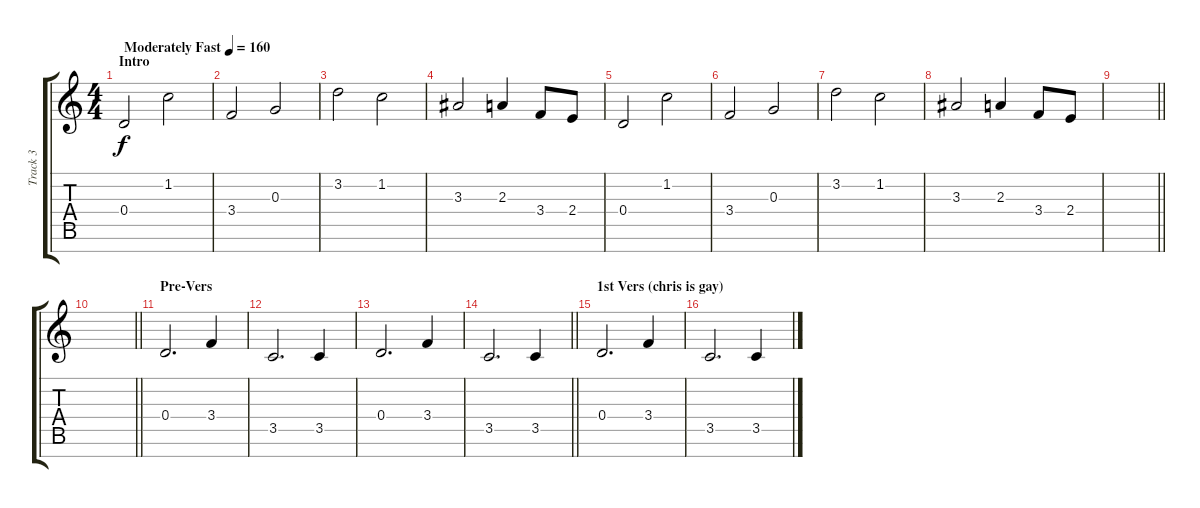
\track ("Track 3" "Track 3") {instrument contrabass}
\staff {score tabs}
\tuning (E4 B3 G3 D3 A2 E2 B1) {hide}
\ts (4 4)
\section ("" "Intro")
\tempo (160 "Moderately Fast")
\clef g2
\ks c
0.4.2{dy f instrument contrabass} 1.2.2 |
3.4.2 0.3.2 |
3.2.2 1.2.2 |
3.3.2 2.3.4 3.4.8 2.4.8 |
0.4.2 1.2.2 |
3.4.2 0.3.2 |
3.2.2 1.2.2 |
3.3.2 2.3.4 3.4.8 2.4.8 |
\barLineRight lightlight
|
\barLineRight lightlight
|
\section ("" "Pre-Vers")
0.4.2{d} 3.4.4 |
3.5.2{d} 3.5.4 |
0.4.2{d} 3.4.4 |
\barLineRight lightlight
3.5.2{d} 3.5.4 |
\section ("" "1st Vers (chris is gay)")
0.4.2{d} 3.4.4 |
3.5.2{d} 3.5.4
